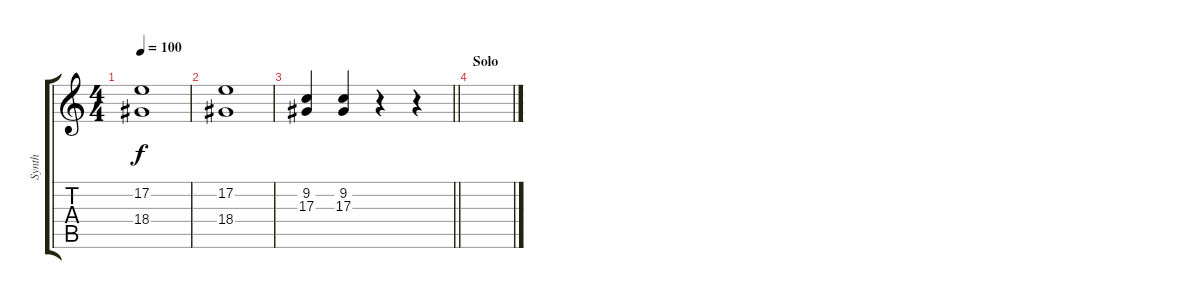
\track ("Synth" "Synth") {instrument tangoaccordion}
\staff {score tabs}
\tuning (E4 B3 G3 D3 A2 E2) {hide}
\ts (4 4)
\tempo 100
\clef g2
\ks c
(17.2 18.4).1{dy f} |
(17.2 18.4).1 |
\barLineRight lightlight
(9.2 17.3).4 (9.2 17.3).4 r.4 r.4 |
\section ("" "Solo")
